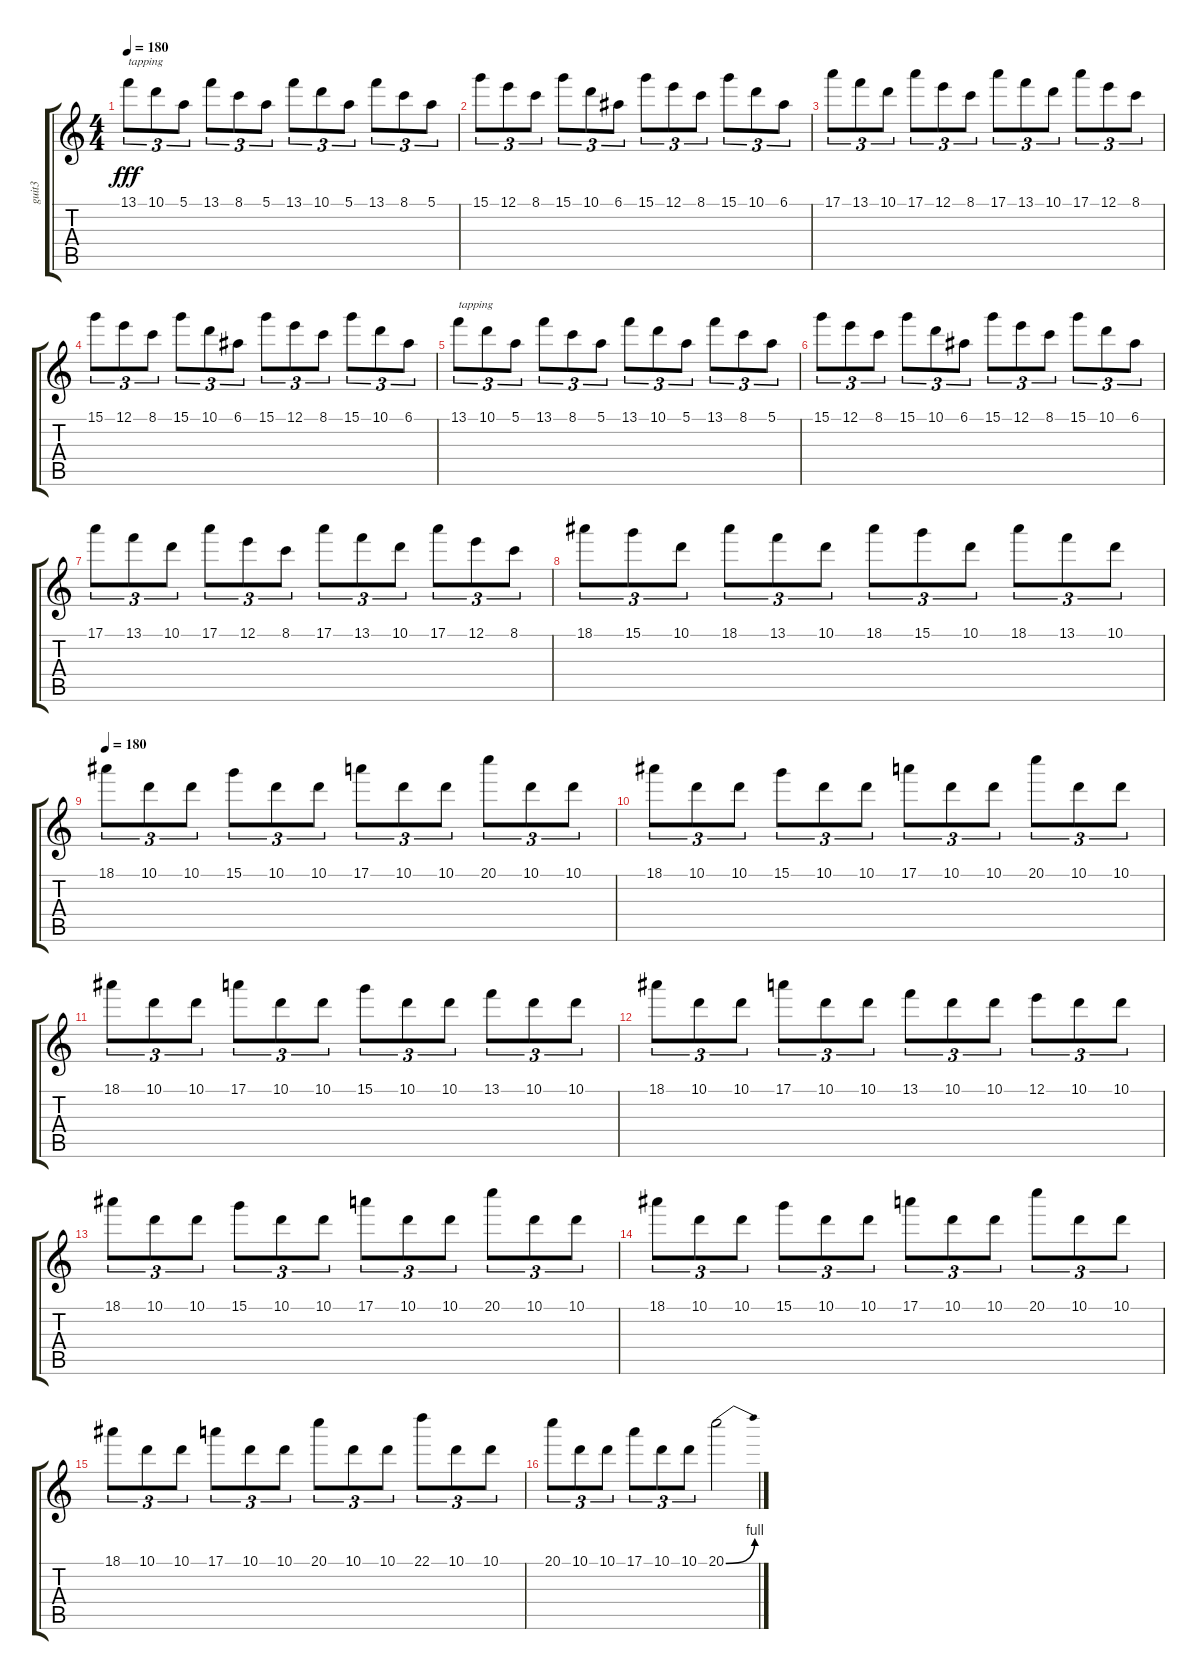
\track ("guit3" "guit3") {instrument overdrivenguitar}
\staff {score tabs}
\tuning (E4 B3 G3 D3 A2 E2) {hide}
\ts (4 4)
\tempo 180
\clef g2
\ks c
13.1.8{tu (3 2) txt "tapping" dy fff} 10.1.8{tu (3 2)} 5.1.8{tu (3 2)} 13.1.8{tu (3 2)} 8.1.8{tu (3 2)} 5.1.8{tu (3 2)} 13.1.8{tu (3 2)} 10.1.8{tu (3 2)} 5.1.8{tu (3 2)} 13.1.8{tu (3 2)} 8.1.8{tu (3 2)} 5.1.8{tu (3 2)} |
15.1.8{tu (3 2)} 12.1.8{tu (3 2)} 8.1.8{tu (3 2)} 15.1.8{tu (3 2)} 10.1.8{tu (3 2)} 6.1.8{tu (3 2)} 15.1.8{tu (3 2)} 12.1.8{tu (3 2)} 8.1.8{tu (3 2)} 15.1.8{tu (3 2)} 10.1.8{tu (3 2)} 6.1.8{tu (3 2)} |
17.1.8{tu (3 2)} 13.1.8{tu (3 2)} 10.1.8{tu (3 2)} 17.1.8{tu (3 2)} 12.1.8{tu (3 2)} 8.1.8{tu (3 2)} 17.1.8{tu (3 2)} 13.1.8{tu (3 2)} 10.1.8{tu (3 2)} 17.1.8{tu (3 2)} 12.1.8{tu (3 2)} 8.1.8{tu (3 2)} |
15.1.8{tu (3 2)} 12.1.8{tu (3 2)} 8.1.8{tu (3 2)} 15.1.8{tu (3 2)} 10.1.8{tu (3 2)} 6.1.8{tu (3 2)} 15.1.8{tu (3 2)} 12.1.8{tu (3 2)} 8.1.8{tu (3 2)} 15.1.8{tu (3 2)} 10.1.8{tu (3 2)} 6.1.8{tu (3 2)} |
13.1.8{tu (3 2) txt "tapping"} 10.1.8{tu (3 2)} 5.1.8{tu (3 2)} 13.1.8{tu (3 2)} 8.1.8{tu (3 2)} 5.1.8{tu (3 2)} 13.1.8{tu (3 2)} 10.1.8{tu (3 2)} 5.1.8{tu (3 2)} 13.1.8{tu (3 2)} 8.1.8{tu (3 2)} 5.1.8{tu (3 2)} |
15.1.8{tu (3 2)} 12.1.8{tu (3 2)} 8.1.8{tu (3 2)} 15.1.8{tu (3 2)} 10.1.8{tu (3 2)} 6.1.8{tu (3 2)} 15.1.8{tu (3 2)} 12.1.8{tu (3 2)} 8.1.8{tu (3 2)} 15.1.8{tu (3 2)} 10.1.8{tu (3 2)} 6.1.8{tu (3 2)} |
17.1.8{tu (3 2)} 13.1.8{tu (3 2)} 10.1.8{tu (3 2)} 17.1.8{tu (3 2)} 12.1.8{tu (3 2)} 8.1.8{tu (3 2)} 17.1.8{tu (3 2)} 13.1.8{tu (3 2)} 10.1.8{tu (3 2)} 17.1.8{tu (3 2)} 12.1.8{tu (3 2)} 8.1.8{tu (3 2)} |
18.1.8{tu (3 2)} 15.1.8{tu (3 2)} 10.1.8{tu (3 2)} 18.1.8{tu (3 2)} 13.1.8{tu (3 2)} 10.1.8{tu (3 2)} 18.1.8{tu (3 2)} 15.1.8{tu (3 2)} 10.1.8{tu (3 2)} 18.1.8{tu (3 2)} 13.1.8{tu (3 2)} 10.1.8{tu (3 2)} |
\tempo 180
18.1.8{tu (3 2)} 10.1.8{tu (3 2)} 10.1.8{tu (3 2)} 15.1.8{tu (3 2)} 10.1.8{tu (3 2)} 10.1.8{tu (3 2)} 17.1.8{tu (3 2)} 10.1.8{tu (3 2)} 10.1.8{tu (3 2)} 20.1.8{tu (3 2)} 10.1.8{tu (3 2)} 10.1.8{tu (3 2)} |
18.1.8{tu (3 2)} 10.1.8{tu (3 2)} 10.1.8{tu (3 2)} 15.1.8{tu (3 2)} 10.1.8{tu (3 2)} 10.1.8{tu (3 2)} 17.1.8{tu (3 2)} 10.1.8{tu (3 2)} 10.1.8{tu (3 2)} 20.1.8{tu (3 2)} 10.1.8{tu (3 2)} 10.1.8{tu (3 2)} |
18.1.8{tu (3 2)} 10.1.8{tu (3 2)} 10.1.8{tu (3 2)} 17.1.8{tu (3 2)} 10.1.8{tu (3 2)} 10.1.8{tu (3 2)} 15.1.8{tu (3 2)} 10.1.8{tu (3 2)} 10.1.8{tu (3 2)} 13.1.8{tu (3 2)} 10.1.8{tu (3 2)} 10.1.8{tu (3 2)} |
18.1.8{tu (3 2)} 10.1.8{tu (3 2)} 10.1.8{tu (3 2)} 17.1.8{tu (3 2)} 10.1.8{tu (3 2)} 10.1.8{tu (3 2)} 13.1.8{tu (3 2)} 10.1.8{tu (3 2)} 10.1.8{tu (3 2)} 12.1.8{tu (3 2)} 10.1.8{tu (3 2)} 10.1.8{tu (3 2)} |
18.1.8{tu (3 2)} 10.1.8{tu (3 2)} 10.1.8{tu (3 2)} 15.1.8{tu (3 2)} 10.1.8{tu (3 2)} 10.1.8{tu (3 2)} 17.1.8{tu (3 2)} 10.1.8{tu (3 2)} 10.1.8{tu (3 2)} 20.1.8{tu (3 2)} 10.1.8{tu (3 2)} 10.1.8{tu (3 2)} |
18.1.8{tu (3 2)} 10.1.8{tu (3 2)} 10.1.8{tu (3 2)} 15.1.8{tu (3 2)} 10.1.8{tu (3 2)} 10.1.8{tu (3 2)} 17.1.8{tu (3 2)} 10.1.8{tu (3 2)} 10.1.8{tu (3 2)} 20.1.8{tu (3 2)} 10.1.8{tu (3 2)} 10.1.8{tu (3 2)} |
18.1.8{tu (3 2)} 10.1.8{tu (3 2)} 10.1.8{tu (3 2)} 17.1.8{tu (3 2)} 10.1.8{tu (3 2)} 10.1.8{tu (3 2)} 20.1.8{tu (3 2)} 10.1.8{tu (3 2)} 10.1.8{tu (3 2)} 22.1.8{tu (3 2)} 10.1.8{tu (3 2)} 10.1.8{tu (3 2)} |
20.1.8{tu (3 2)} 10.1.8{tu (3 2)} 10.1.8{tu (3 2)} 17.1.8{tu (3 2)} 10.1.8{tu (3 2)} 10.1.8{tu (3 2)} 20.1{be (bend 0 0 60 4)}.2
